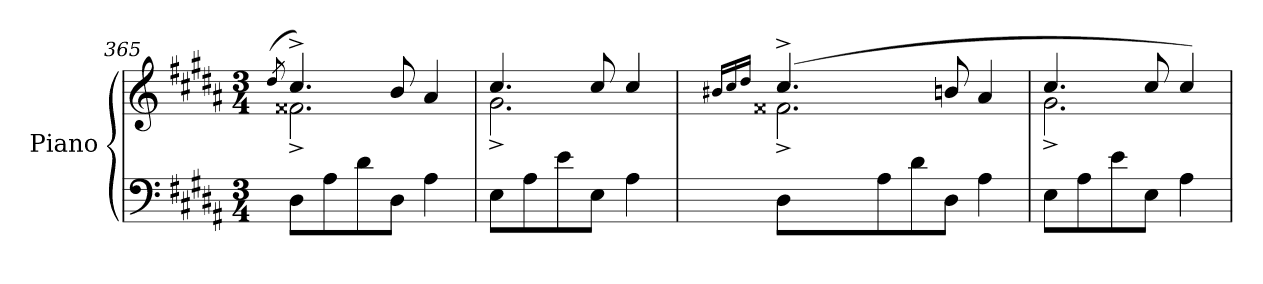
**kern	**kern
*part1	*part1
*staff2	*staff1
*I"Piano	*
*I'Pno	*
*clefF4	*clefG2
*k[f#c#g#d#a#]	*k[f#c#g#d#a#]
*M3/4	*M3/4
=365	=365
.	(8qdd#/
*	*^
8D#\L	4.cc#^/)	2.f##X^\
8A#\	.	.
8d#\	.	.
8D#\J	8b/	.
4A#\	4a#/	.
=366	=366	=366
8E\L	4.cc#/	2.g#^\
8A#\	.	.
8e\	.	.
8E\J	8cc#/	.
4A#\	4cc#/	.
*	*v	*v
=367	=367
.	16qb#X/LL
.	16qcc#/
.	16qdd#/JJ
*	*^
*	*	*^
*	*	*	*Xtuplet
8D#\L	(4.cc#^/	2.f##X^\	24b#!yy
.	.	.	24cc#!yy
.	.	.	24dd#!yy
8A#\	.	.	4cc#!yy
8d#\	.	.	.
8D#\J	8bn/	.	4.ryy
4A#\	4a#/	.	.
*	*	*v	*v
=368	=368	=368
8E\L	4.cc#/	2.g#^\
8A#\	.	.
8e\	.	.
8E\J	8cc#/	.
4A#\	4cc#/)	.
*	*v	*v
=	=
*-	*-
